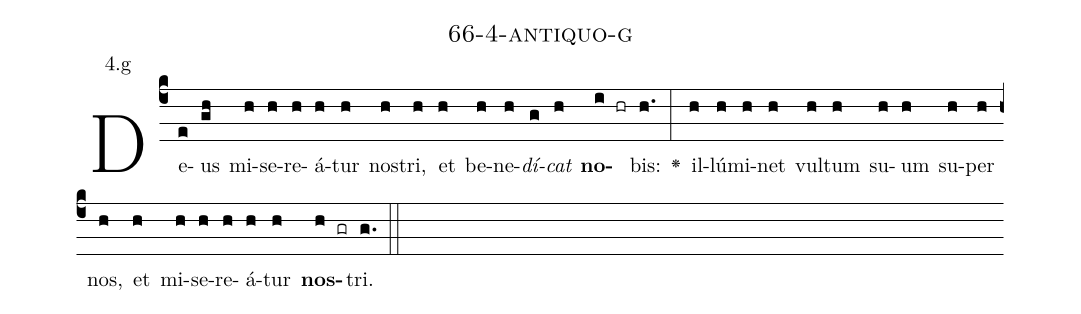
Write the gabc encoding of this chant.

name: 66-4-antiquo-g;
annotation: 4.g;
%%
(c4)De(e)us(gh) mi(h)se(h)re(h)á(h)tur(h) nos(h)tri,(h) et(h) be(h)ne(h)<i>dí</i>(g)<i>cat</i>(h) <b>no</b>(i hr)bis:(h.) <v>\greheightstar</v>(:) il(h)lú(h)mi(h)net(h) vul(h)tum(h) su(h)um(h) su(h)per(h) nos,(h) et(h) mi(h)se(h)re(h)á(h)tur(h) <b>nos</b>(h gr)tri.(g.) (::)


%E(h) u(h) o(h) u(h) a(h) e.(g.) (::)
